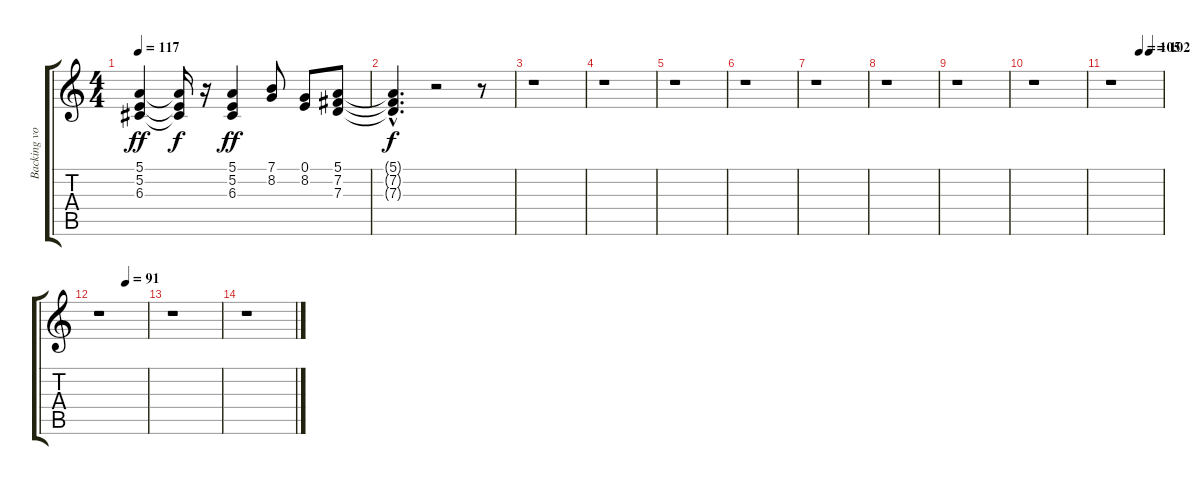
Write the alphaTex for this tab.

\track ("Backing vocals   " "Backing vo") {instrument choiraahs}
\staff {score tabs}
\tuning (E4 B3 G3 D3 A2 E2) {hide}
\ts (4 4)
\tempo 117
\clef g2
\ks c
(5.1 5.2 6.3).4{dy ff} (5.1{t} 5.2{t} 6.3{t}).16{dy f} r.16 (5.1 5.2 6.3).4{dy ff} (7.1 8.2).8 (0.1 8.2).8 (5.1 7.2 7.3).8 |
(5.1{hac t} 7.2{hac t} 7.3{hac t}).4{d dy f} r.2 r.8 |
r.1 |
r.1 |
r.1 |
r.1 |
r.1 |
r.1 |
r.1 |
r.1 |
\tempo (105 0.5625)
\tempo (102 0.75)
r.1 |
\tempo (91 0.5625)
r.1 |
r.1 |
r.1
